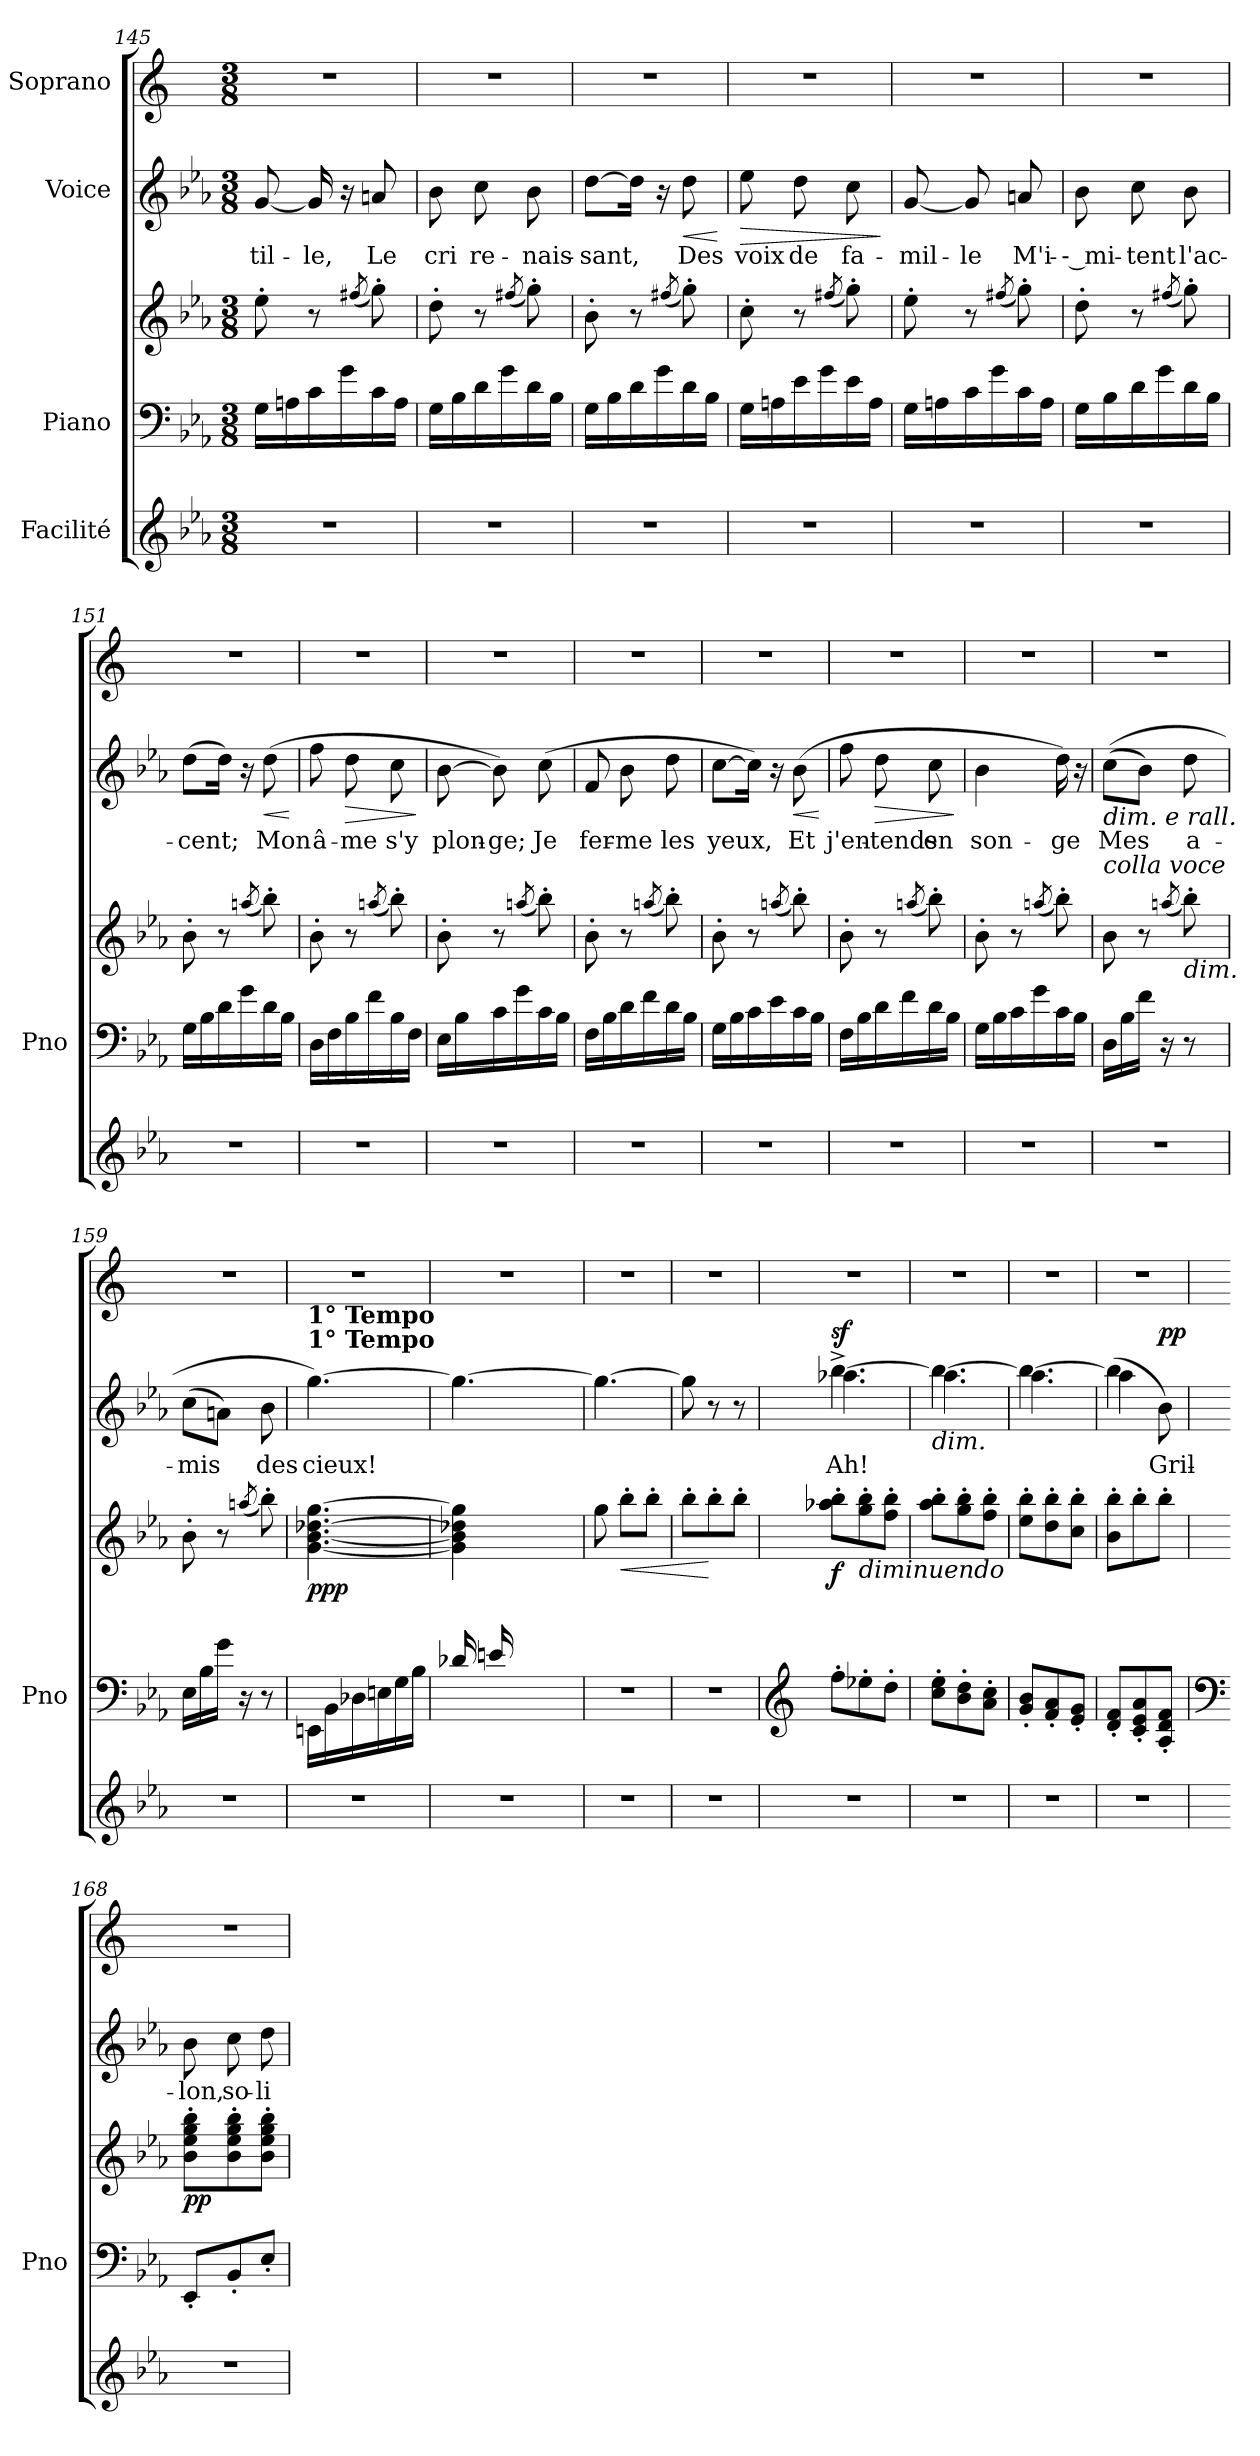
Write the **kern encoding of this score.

**kern	**kern	**kern	**dynam	**kern	**text	**dynam	**kern
*part4	*part3	*part3	*part3	*part2	*part2	*part2	*part1
*staff5	*staff4	*staff3	*staff3/4	*staff2	*staff2	*staff2	*staff1
*I"Facilité	*I"Piano	*	*	*I"Voice	*	*	*I"Soprano
*	*I'Pno	*	*	*	*	*	*
*clefG2	*clefF4	*clefG2	*	*clefG2	*	*	*clefG2
*k[b-e-a-]	*k[b-e-a-]	*k[b-e-a-]	*	*k[b-e-a-]	*	*	*k[]
*M3/8	*M3/8	*M3/8	*	*M3/8	*	*	*M3/8
=145	=145	=145	=145	=145	=145	=145	=145
4.r	16G\LL	8ee-'\	.	[8g/	-til-	.	4.r
.	16An\	.	.	.	.	.	.
.	16c\	8r	.	16g/]	-le,	.	.
.	16g\	.	.	16r	.	.	.
.	.	(8qff#X/	.	.	.	.	.
.	16c\	8gg'\)	.	8an/	Le	.	.
.	16A\JJ	.	.	.	.	.	.
=146	=146	=146	=146	=146	=146	=146	=146
4.r	16G\LL	8dd'\	.	8b-\	cri	.	4.r
.	16B-\	.	.	.	.	.	.
.	16d\	8r	.	8cc\	re-	.	.
.	16g\	.	.	.	.	.	.
.	.	(8qff#X/	.	.	.	.	.
.	16d\	8gg'\)	.	8b-\	-nais-	.	.
.	16B-\JJ	.	.	.	.	.	.
=147	=147	=147	=147	=147	=147	=147	=147
4.r	16G\LL	8b-'\	.	[8dd\L	-sant,	.	4.r
.	16B-\	.	.	.	.	.	.
.	16d\	8r	.	16dd\Jk]	.	.	.
.	16g\	.	.	16r	.	.	.
.	.	(8qff#X/	.	.	.	.	.
!	!	!	!	!	!	!LO:HP:b	!
.	16d\	8gg'\)	.	8dd\	Des	<	.
.	16B-\JJ	.	.	.	.	.	.
.	.	.	.	.	.	[	.
=148	=148	=148	=148	=148	=148	=148	=148
!	!	!	!	!	!	!LO:HP:b	!
4.r	16G\LL	8cc'\	.	8ee-\	voix	>	4.r
.	16An\	.	.	.	.	.	.
.	16e-\	8r	.	8dd\	de	.	.
.	16g\	.	.	.	.	.	.
.	.	(8qff#X/	.	.	.	.	.
.	16e-\	8gg'\)	.	8cc\	fa-	.	.
.	16A\JJ	.	.	.	.	.	.
.	.	.	.	.	.	]	.
=149	=149	=149	=149	=149	=149	=149	=149
4.r	16G\LL	8ee-'\	.	[8g/	-mil-	.	4.r
.	16An\	.	.	.	.	.	.
.	16c\	8r	.	8g/]	-le	.	.
.	16g\	.	.	.	.	.	.
.	.	(8qff#X/	.	.	.	.	.
.	16c\	8gg'\)	.	8an/	M'i-	.	.
.	16A\JJ	.	.	.	.	.	.
=150	=150	=150	=150	=150	=150	=150	=150
4.r	16G\LL	8dd'\	.	8b-\	-- mi-	.	4.r
.	16B-\	.	.	.	.	.	.
.	16d\	8r	.	8cc\	-tent	.	.
.	16g\	.	.	.	.	.	.
.	.	(8qff#X/	.	.	.	.	.
.	16d\	8gg'\)	.	8b-\	l'ac-	.	.
.	16B-\JJ	.	.	.	.	.	.
=151	=151	=151	=151	=151	=151	=151	=151
4.r	16G\LL	8b-'\	.	(8dd\L	-cent;	.	4.r
.	16B-\	.	.	.	.	.	.
.	16d\	8r	.	16dd\Jk)	.	.	.
.	16g\	.	.	16r	.	.	.
.	.	(8qaan/	.	.	.	.	.
!	!	!	!	!	!	!LO:HP:b	!
.	16d\	8bb-'\)	.	(8dd\	Mon	<	.
.	16B-\JJ	.	.	.	.	.	.
.	.	.	.	.	.	[	.
=152	=152	=152	=152	=152	=152	=152	=152
4.r	16D\LL	8b-'\	.	8ff\	â-	.	4.r
.	16F\	.	.	.	.	.	.
!	!	!	!	!	!	!LO:HP:b	!
.	16B-\	8r	.	8dd\	-me	>	.
.	16f\	.	.	.	.	.	.
.	.	(8qaan/	.	.	.	.	.
.	16B-\	8bb-'\)	.	8cc\	s'y	.	.
.	16F\JJ	.	.	.	.	.	.
.	.	.	.	.	.	]	.
=153	=153	=153	=153	=153	=153	=153	=153
4.r	16E-\LL	8b-'\	.	[8b-\	plon-	.	4.r
.	16B-\	.	.	.	.	.	.
.	16c\	8r	.	8b-\])	-ge;	.	.
.	16g\	.	.	.	.	.	.
.	.	(8qaan/	.	.	.	.	.
.	16c\	8bb-'\)	.	(8cc\	Je	.	.
.	16B-\JJ	.	.	.	.	.	.
=154	=154	=154	=154	=154	=154	=154	=154
4.r	16F\LL	8b-'\	.	8f/	fer-	.	4.r
.	16B-\	.	.	.	.	.	.
.	16d\	8r	.	8b-\	-me	.	.
.	16f\	.	.	.	.	.	.
.	.	(8qaan/	.	.	.	.	.
.	16d\	8bb-'\)	.	8dd\	les	.	.
.	16B-\JJ	.	.	.	.	.	.
=155	=155	=155	=155	=155	=155	=155	=155
4.r	16G\LL	8b-'\	.	[8cc\L	yeux,	.	4.r
.	16B-\	.	.	.	.	.	.
.	16c\	8r	.	16cc\Jk])	.	.	.
.	16e-\	.	.	16r	.	.	.
.	.	(8qaan/	.	.	.	.	.
!	!	!	!	!	!	!LO:HP:b	!
.	16c\	8bb-'\)	.	(8b-\	Et	<	.
.	16B-\JJ	.	.	.	.	.	.
.	.	.	.	.	.	[	.
=156	=156	=156	=156	=156	=156	=156	=156
4.r	16F\LL	8b-'\	.	8ff\	j'en-	.	4.r
.	16B-\	.	.	.	.	.	.
!	!	!	!	!	!	!LO:HP:b	!
.	16d\	8r	.	8dd\	-tends	>	.
.	16f\	.	.	.	.	.	.
.	.	(8qaan/	.	.	.	.	.
.	16d\	8bb-'\)	.	8cc\	en	.	.
.	16B-\JJ	.	.	.	.	.	.
.	.	.	.	.	.	]	.
=157	=157	=157	=157	=157	=157	=157	=157
4.r	16G\LL	8b-'\	.	4b-\	son-	.	4.r
.	16B-\	.	.	.	.	.	.
.	16c\	8r	.	.	.	.	.
.	16g\	.	.	.	.	.	.
.	.	(8qaan/	.	.	.	.	.
.	16c\	8bb-'\)	.	16dd\)	-ge	.	.
.	16B-\JJ	.	.	16r	.	.	.
=158	=158	=158	=158	=158	=158	=158	=158
!	!	!	!	!LO:TX:b:i:t=dim.  e  rall.	!	!	!
!	!	!LO:TX:i:t=colla voce	!	!	!	!	!
4.r	16D\LL	8b-\	.	((8cc\L	Mes	.	4.r
.	16B-\	.	.	.	.	.	.
.	16f\JJ	8r	.	8b-\J)	.	.	.
.	16r	.	.	.	.	.	.
.	.	(8qaan/	.	.	.	.	.
!	!	!LO:TX:b:i:t=dim.	!	!	!	!	!
.	8r	8bb-'\)	.	8dd\	a-	.	.
=159	=159	=159	=159	=159	=159	=159	=159
4.r	16E-\LL	8b-'\	.	(8cc\L	-mis	.	4.r
.	16B-\	.	.	.	.	.	.
.	16g\JJ	8r	.	8an\J)	.	.	.
.	16r	.	.	.	.	.	.
.	.	(8qaan/	.	.	.	.	.
.	8r	8bb-'\)	.	8b-\	des	.	.
=160	=160	=160	=160	=160	=160	=160	=160
!	!	!	!	!	!	!	!LO:TX:b:B:t=1° Tempo
!	!	!	!	!	!	!	!LO:TX:b:B:t=1° Tempo
!	!	!	!LO:DY:b	!	!	!	!
4.r	(16EEn\LL	[4.g\ [4.b-\ [4.dd-X\ [4.gg\	ppp	[4.gg\)	cieux!	.	4.r
.	16BB-\	.	.	.	.	.	.
.	16D-X\	.	.	.	.	.	.
.	16En\	.	.	.	.	.	.
.	16G\	.	.	.	.	.	.
.	16B-\JJ	.	.	.	.	.	.
=161	=161	=161	=161	=161	=161	=161	=161
*	*	*^	*	*	*	*	*
4.r	16d-X/LL	4g\] 4b-\] 4dd-X\] 4gg\]	8ryy	.	4.gg\_	.	.	4.r
.	16en/	.	.	.	.	.	.	.
.	4ryy	.	16g\	.	.	.	.	.
.	.	.	16b-\	.	.	.	.	.
.	.	8ryy	16dd-\	.	.	.	.	.
.	.	.	16een\JJ	.	.	.	.	.
*	*	*v	*v	*	*	*	*	*
=162	=162	=162	=162	=162	=162	=162	=162
4.r	4.r	8gg\)	.	4.gg\_	.	.	4.r
!	!	!	!LO:HP:b	!	!	!	!
.	.	8bb-'\L	<	.	.	.	.
.	.	8bb-'\J	.	.	.	.	.
=163	=163	=163	=163	=163	=163	=163	=163
4.r	4.r	8bb-'\L	.	8gg\]	.	.	4.r
.	.	8bb-'\	[	8r	.	.	.
.	.	8bb-'\J	.	8r	.	.	.
=164	=164	=164	=164	=164	=164	=164	=164
*	*clefG2	*	*	*	*	*	*
*	*	*	*	*^	*	*	*
!	!	!	!LO:DY:b	!	!	!	!LO:DY:b	!
4.r	8ff'\L	8aa-X\' 8bb-\'L	f	[4.bb-^>\	4.aa-X\	Ah!	sf	4.r
!	!	!LO:TX:b:i:t=diminuendo	!	!	!	!	!	!
.	8ee-X'\	8gg\' 8bb-\'	.	.	.	.	.	.
.	8dd'\J	8ff\' 8bb-\'J	.	.	.	.	.	.
=165	=165	=165	=165	=165	=165	=165	=165	=165
!	!	!	!	!LO:TX:b:i:t=dim.	!	!	!	!
4.r	8cc\' 8ee-\'L	8aa-\' 8bb-\'L	.	4.bb-\_	4.aa-\	.	.	4.r
.	8b-\' 8dd\'	8gg\' 8bb-\'	.	.	.	.	.	.
.	8a-\' 8cc\'J	8ff\' 8bb-\'J	.	.	.	.	.	.
=166	=166	=166	=166	=166	=166	=166	=166	=166
4.r	8g/' 8b-/'L	8ee-\' 8bb-\'L	.	4.bb-\_	4.aa-\	.	.	4.r
.	8f/' 8a-/'	8dd\' 8bb-\'	.	.	.	.	.	.
.	8e-/' 8g/'J	8cc\' 8bb-\'J	.	.	.	.	.	.
=167	=167	=167	=167	=167	=167	=167	=167	=167
4.r	8d/' 8f/'L	8b-\' 8bb-\'L	.	(4bb-\]	4aa-\	.	.	4.r
.	8c/' 8e-/' 8a-/'	8bb-'\	.	.	.	.	.	.
!	!	!	!	!	!	!	!LO:DY:b	!
.	8A-/' 8d/' 8f/'J	8bb-'\J	.	8b-\)	8ryy	Gril-	pp	.
*	*	*	*	*v	*v	*	*	*
=168	=168	=168	=168	=168	=168	=168	=168
*	*clefF4	*	*	*	*	*	*
*	*	*	*	*^	*	*	*
!	!	!	!LO:DY:b	!	!	!	!	!
*	*	*	*	*v	*v	*	*	*
4.r	8EE-'/L	8b-\' 8ee-\' 8gg\' 8bb-\'L	pp	8b-\	-lon,	.	4.r
.	8BB-'/	8b-\' 8ee-\' 8gg\' 8bb-\'	.	8cc\	so-	.	.
.	8E-'/J	8b-\' 8ee-\' 8gg\' 8bb-\'J	.	8dd\	-li-	.	.
=	=	=	=	=	=	=	=
*-	*-	*-	*-	*-	*-	*-	*-
